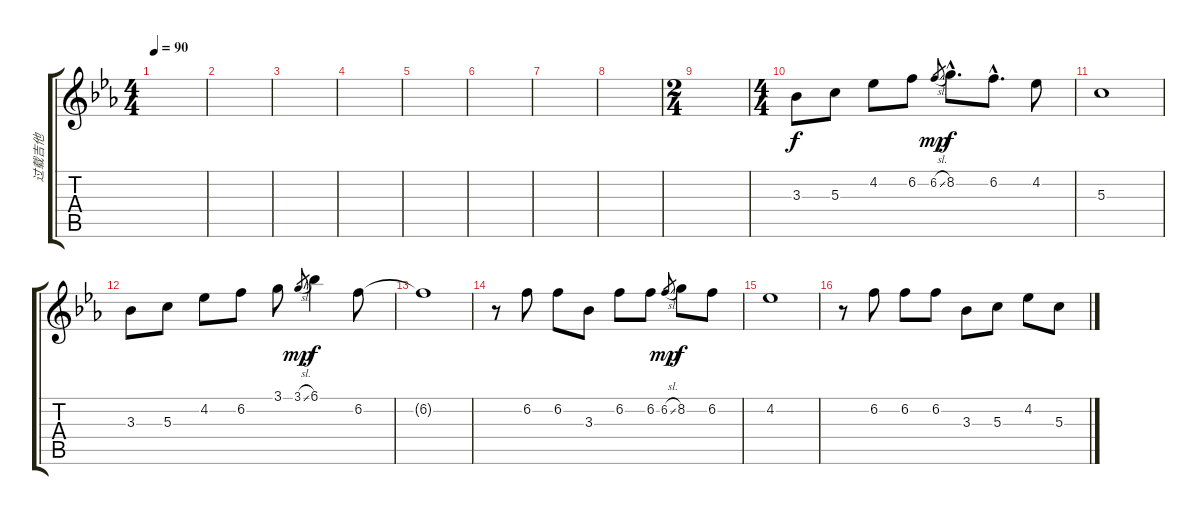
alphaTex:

\track ("过载吉他" "过载吉他") {instrument overdrivenguitar}
\staff {score tabs}
\tuning (E4 B3 G3 D3 A2 E2) {hide}
\ts (4 4)
\tempo 90
\clef g2
\ks eb
|
|
|
|
|
|
|
|
\ts (2 4)
|
\ts (4 4)
3.3.8 5.3.8 4.2.8 6.2.8 6.2{sl}.8{gr dy mp} 8.2{hac}.8{d dy f} 6.2{hac}.8{d} 4.2.8 |
5.3.1 |
3.3.8 5.3.8 4.2.8 6.2.8 3.1.8 3.1{sl}.8{gr dy mp} 6.1.4{dy f} 6.2.8 |
6.2{t}.1 |
r.8 6.2.8 6.2.8 3.3.8 6.2.8 6.2.8 6.2{sl}.8{gr dy mp} 8.2.8{dy f} 6.2.8 |
4.2.1 |
r.8 6.2.8 6.2.8 6.2.8 3.3.8 5.3.8 4.2.8 5.3.8
